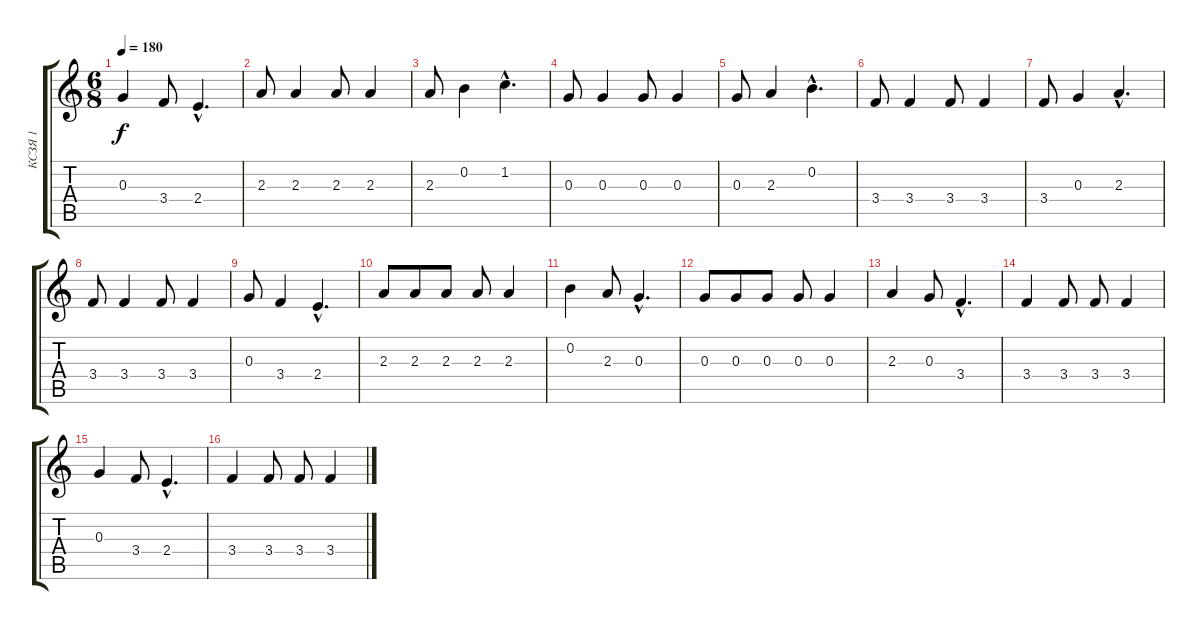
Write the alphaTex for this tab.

\track ("КСЗЯ 1" "КСЗЯ 1") {instrument acousticguitarnylon}
\staff {score tabs}
\tuning (E4 B3 G3 D3 A2 E2) {hide}
\ts (6 8)
\tempo 180
\clef g2
\ks c
0.3.4{dy f} 3.4.8 2.4{hac}.4{d} |
2.3.8 2.3.4 2.3.8 2.3.4 |
2.3.8 0.2.4 1.2{hac}.4{d} |
0.3.8 0.3.4 0.3.8 0.3.4 |
0.3.8 2.3.4 0.2{hac}.4{d} |
3.4.8 3.4.4 3.4.8 3.4.4 |
3.4.8 0.3.4 2.3{hac}.4{d} |
3.4.8 3.4.4 3.4.8 3.4.4 |
0.3.8 3.4.4 2.4{hac}.4{d} |
2.3.8 2.3.8 2.3.8 2.3.8 2.3.4 |
0.2.4 2.3.8 0.3{hac}.4{d} |
0.3.8 0.3.8 0.3.8 0.3.8 0.3.4 |
2.3.4 0.3.8 3.4{hac}.4{d} |
3.4.4 3.4.8 3.4.8 3.4.4 |
0.3.4 3.4.8 2.4{hac}.4{d} |
3.4.4 3.4.8 3.4.8 3.4.4
